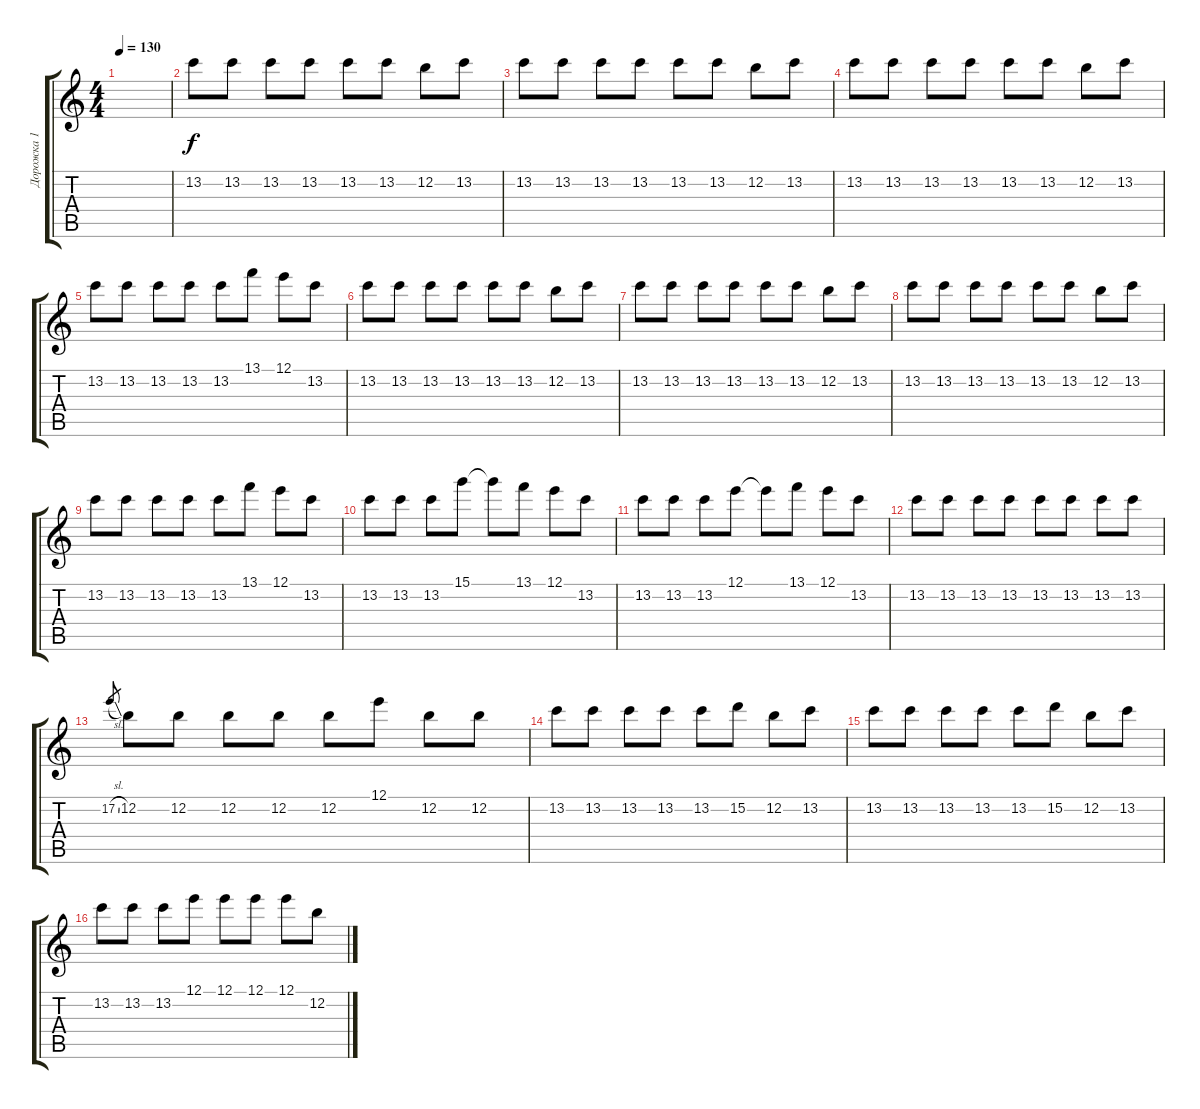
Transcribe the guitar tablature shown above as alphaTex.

\track ("Дорожка 1" "Дорожка 1") {instrument overdrivenguitar}
\staff {score tabs}
\tuning (E4 B3 G3 D3 A2 E2) {hide}
\ts (4 4)
\tempo 130
\clef g2
\ks c
|
13.2.8 13.2.8 13.2.8 13.2.8 13.2.8 13.2.8 12.2.8 13.2.8 |
13.2.8 13.2.8 13.2.8 13.2.8 13.2.8 13.2.8 12.2.8 13.2.8 |
13.2.8 13.2.8 13.2.8 13.2.8 13.2.8 13.2.8 12.2.8 13.2.8 |
13.2.8 13.2.8 13.2.8 13.2.8 13.2.8 13.1.8 12.1.8 13.2.8 |
13.2.8 13.2.8 13.2.8 13.2.8 13.2.8 13.2.8 12.2.8 13.2.8 |
13.2.8 13.2.8 13.2.8 13.2.8 13.2.8 13.2.8 12.2.8 13.2.8 |
13.2.8 13.2.8 13.2.8 13.2.8 13.2.8 13.2.8 12.2.8 13.2.8 |
13.2.8 13.2.8 13.2.8 13.2.8 13.2.8 13.1.8 12.1.8 13.2.8 |
13.2.8 13.2.8 13.2.8 15.1.8 15.1{t}.8 13.1.8 12.1.8 13.2.8 |
13.2.8 13.2.8 13.2.8 12.1.8 12.1{t}.8 13.1.8 12.1.8 13.2.8 |
13.2.8 13.2.8 13.2.8 13.2.8 13.2.8 13.2.8 13.2.8 13.2.8 |
17.2{sl}.8{gr} 12.2.8 12.2.8 12.2.8 12.2.8 12.2.8 12.1.8 12.2.8 12.2.8 |
13.2.8 13.2.8 13.2.8 13.2.8 13.2.8 15.2.8 12.2.8 13.2.8 |
13.2.8 13.2.8 13.2.8 13.2.8 13.2.8 15.2.8 12.2.8 13.2.8 |
13.2.8 13.2.8 13.2.8 12.1.8 12.1.8 12.1.8 12.1.8 12.2.8
